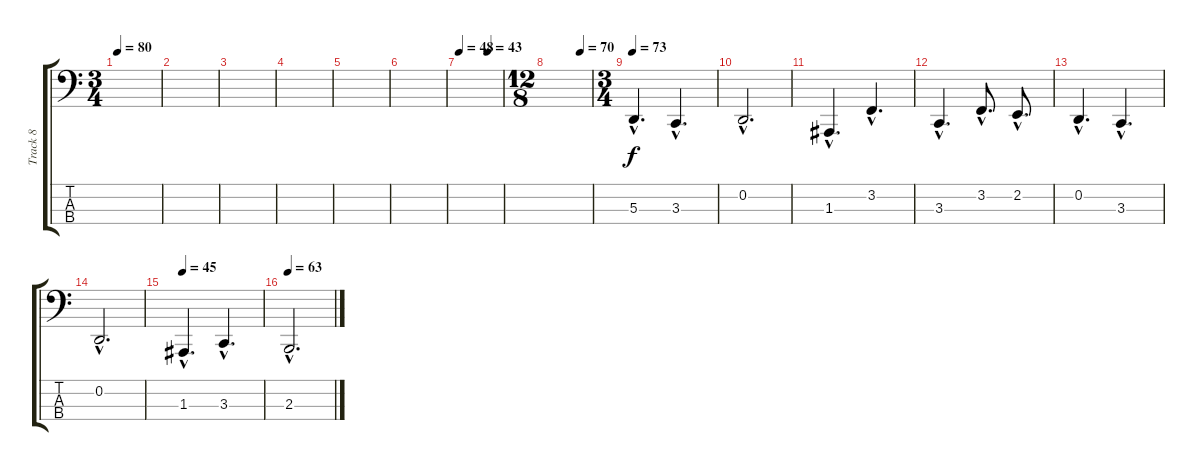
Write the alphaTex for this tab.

\track ("Track 8" "Track 8") {instrument tuba}
\staff {score tabs}
\tuning (G2 D2 A1 D1) {hide}
\ts (3 4)
\tempo 80
\tempo 60
\tempo 80
\clef f4
\ks c
|
|
|
|
|
|
\tempo 48
\tempo (43 0.6666666666666666)
|
\ts (12 8)
\tempo (70 0.75)
|
\ts (3 4)
\tempo 73
5.3{hac}.4{d volume 14 balance 10 instrument frenchhorn} 3.3{hac}.4{d} |
0.2{hac}.2{d} |
1.3{hac}.4{d} 3.2{hac}.4{d} |
3.3{hac}.4{d} 3.2{hac}.8{d} 2.2{hac}.8{d} |
0.2{hac}.4{d} 3.3{hac}.4{d} |
0.2{hac}.2{d} |
\tempo 45
1.3{hac}.4{d} 3.3{hac}.4{d} |
\tempo 63
2.3{hac}.2{d}
